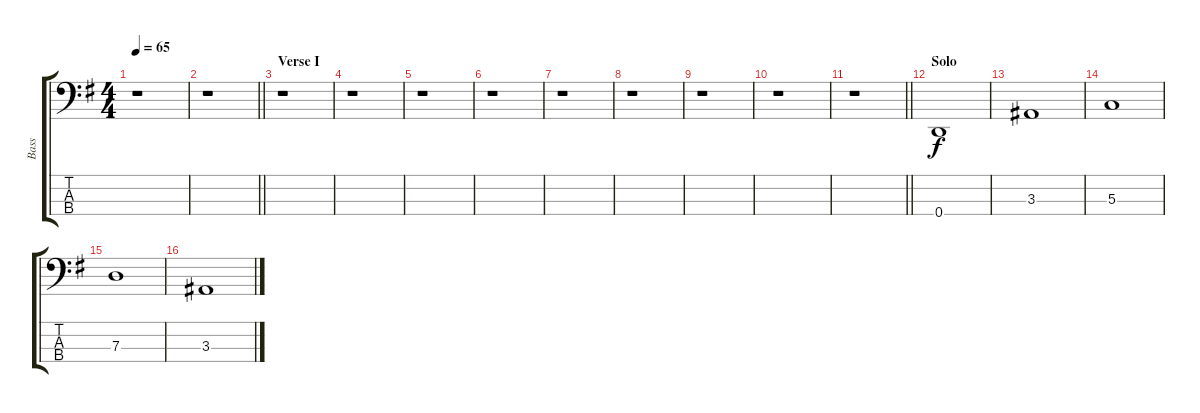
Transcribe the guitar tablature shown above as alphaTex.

\track ("Bass" "Bass") {instrument electricbassfinger}
\staff {score tabs}
\tuning (F2 C2 G1 D1) {hide}
\ts (4 4)
\tempo 65
\clef f4
\ks eminor
r.1{dy fff} |
\barLineRight lightlight
r.1 |
\section ("" "Verse I")
r.1 |
r.1 |
r.1 |
r.1 |
r.1 |
r.1 |
r.1 |
r.1 |
\barLineRight lightlight
r.1 |
\section ("" "Solo")
0.4.1{dy f} |
3.3.1 |
5.3.1 |
7.3.1 |
3.3.1
